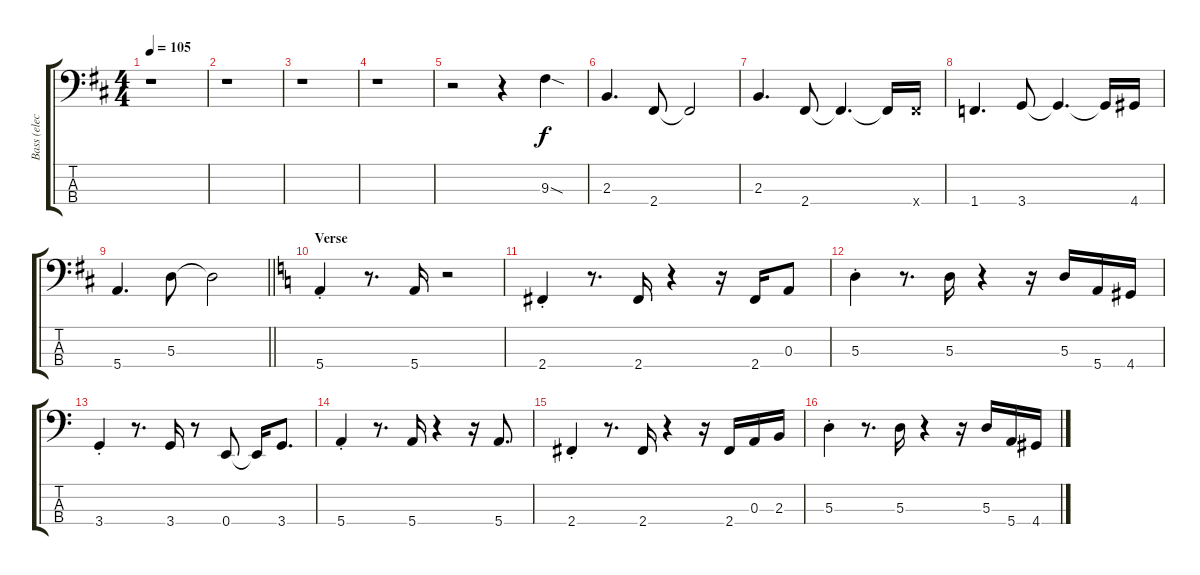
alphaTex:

\track ("Bass (elec.)" "Bass (elec") {instrument electricbassfinger}
\staff {score tabs}
\tuning (G2 D2 A1 E1) {hide}
\ts (4 4)
\tempo 105
\clef f4
\ks bminor
r.1{dy f instrument electricbassfinger} |
r.1 |
r.1 |
r.1 |
r.2 r.4 9.3{sod}.4 |
2.3.4{d} 2.4.8 2.4{t}.2 |
2.3.4{d} 2.4.8 2.4{t}.4{d} 2.4{t}.16 2.4{x}.16 |
1.4.4{d} 3.4.8 3.4{t}.4{d} 3.4{t}.16 4.4.16 |
\barLineRight lightlight
5.4.4{d} 5.3.8 5.3{t}.2 |
\section ("" "Verse")
\ks aminor
5.4{st}.4 r.8{d} 5.4.16 r.2 |
2.4{st}.4 r.8{d} 2.4.16 r.4 r.16 2.4.16 0.3.8 |
5.3{st}.4 r.8{d} 5.3.16 r.4 r.16 5.3.16 5.4.16 4.4.16 |
3.4{st}.4 r.8{d} 3.4.16 r.8 0.4.8 0.4{t}.16 3.4.8{d} |
5.4{st}.4 r.8{d} 5.4.16 r.4 r.16 5.4.8{d} |
2.4{st}.4 r.8{d} 2.4.16 r.4 r.16 2.4.16 0.3.16 2.3.16 |
5.3{st}.4 r.8{d} 5.3.16 r.4 r.16 5.3.16 5.4.16 4.4.16
